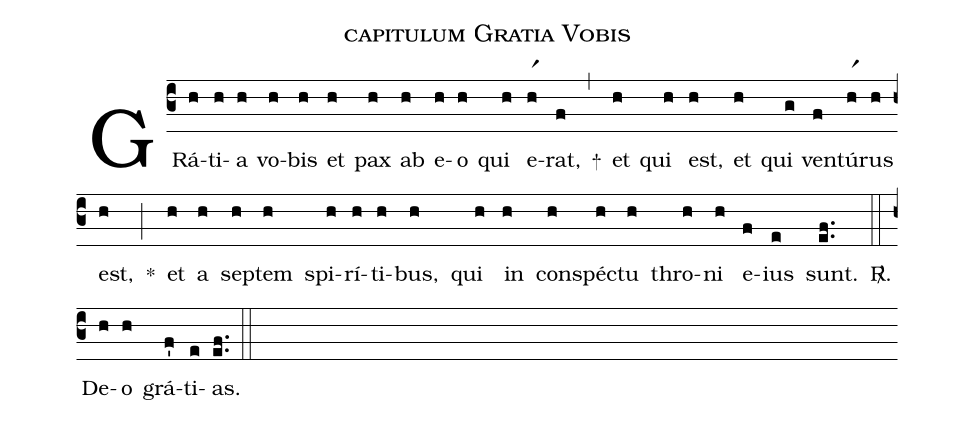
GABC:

name: capitulum Gratia Vobis;
%%
(c3)
GRá(h)ti(h)a(h) vo(h)bis(h) et(h) pax(h) ab(h) e(h)o(h) qui(h) e(hr1)rat,(f) +(,)
et(h) qui(h) est,(h) et(h) qui(g) ven(f)tú(hr1)rus(h) est,(h) *(;)
et(h) a(h) sep(h)tem(h) spi(h)rí(h)ti(h)bus,(h) qui(h) in(h) con(h)spéc(h)tu(h) thro(h)ni(h) e(f)ius(e) sunt.(ef..) <sp>R/</sp>.(::)
De(h)o(h) grá(f')ti(e)as.(e.f.) (::)
